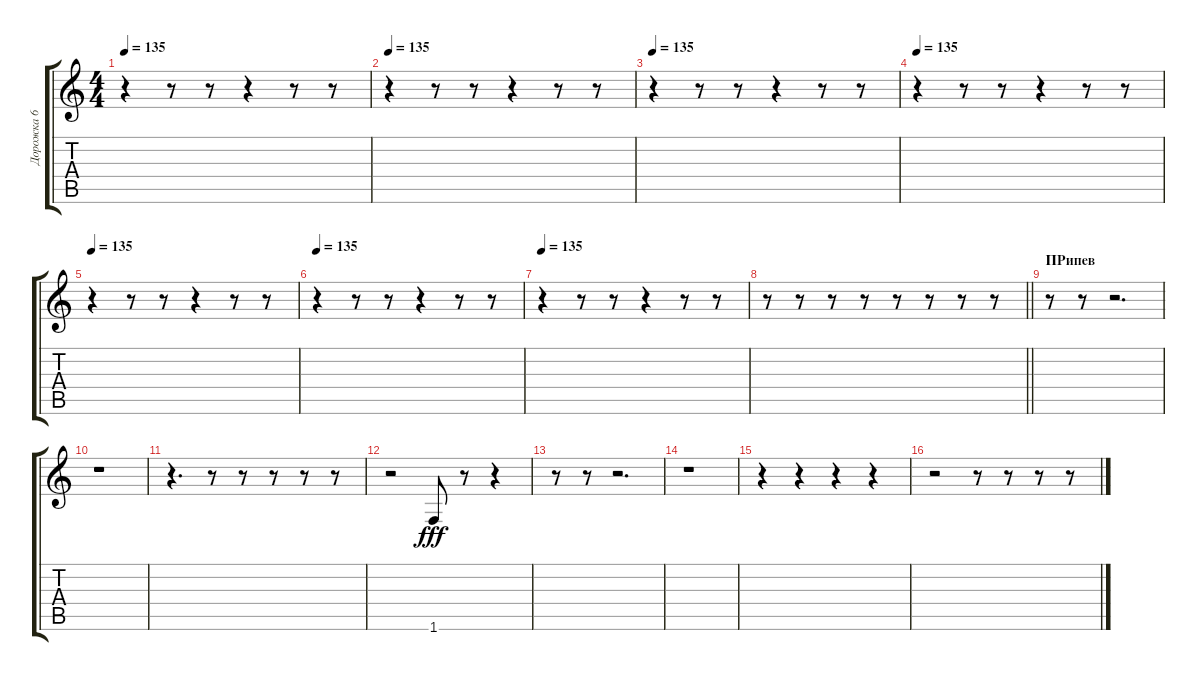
\track ("Дорожка 6" "Дорожка 6") {instrument electricbassfinger}
\staff {score tabs}
\tuning (E4 B3 G3 D3 A2 E2) {hide}
\ts (4 4)
\tempo 135
\clef g2
\ks c
r.4{dy fff} r.8 r.8 r.4 r.8 r.8 |
\tempo 135
r.4 r.8 r.8 r.4 r.8 r.8 |
\tempo 135
r.4 r.8 r.8 r.4 r.8 r.8 |
\tempo 135
r.4 r.8 r.8 r.4 r.8 r.8 |
\tempo 135
r.4 r.8 r.8 r.4 r.8 r.8 |
\tempo 135
r.4 r.8 r.8 r.4 r.8 r.8 |
\tempo 135
r.4 r.8 r.8 r.4 r.8 r.8 |
\barLineRight lightlight
r.8 r.8 r.8 r.8 r.8 r.8 r.8 r.8 |
\section ("" "ПРипев")
r.8 r.8 r.2{d} |
r.1 |
r.4{d} r.8 r.8 r.8 r.8 r.8 |
r.2 1.6.8 r.8 r.4 |
r.8 r.8 r.2{d} |
r.1 |
r.4 r.4 r.4 r.4 |
r.2 r.8 r.8 r.8 r.8
